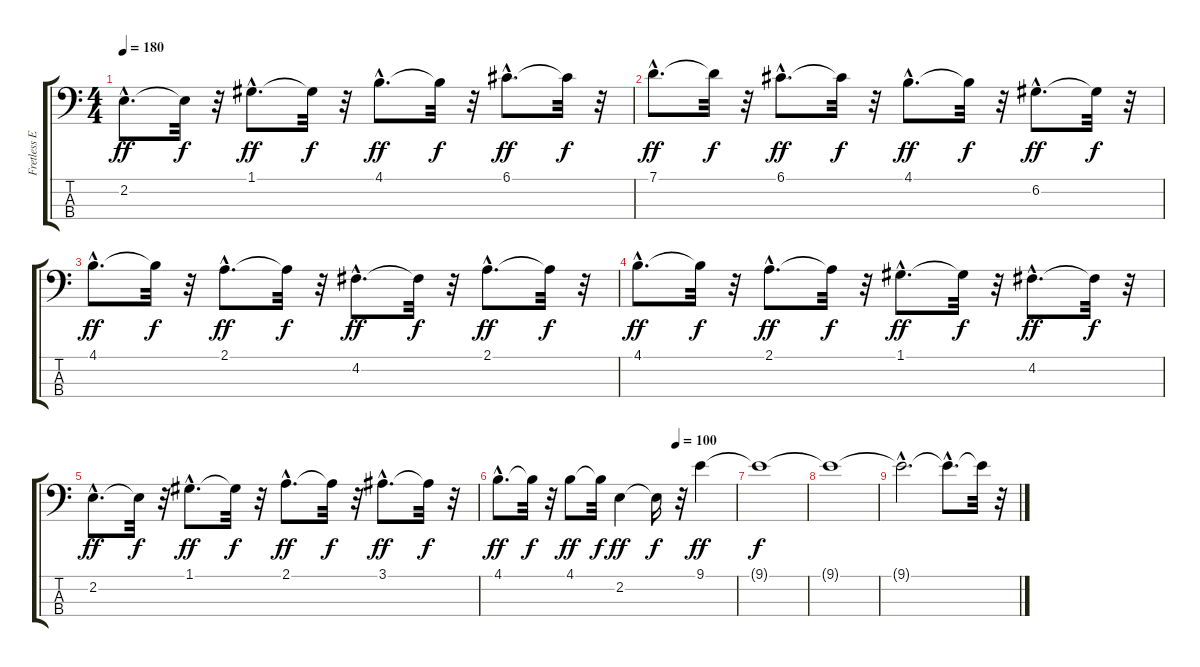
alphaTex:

\track ("Fretless E. Bass" "Fretless E") {instrument fretlessbass}
\staff {score tabs}
\tuning (G2 D2 A1 E1) {hide}
\ts (4 4)
\tempo 180
\clef f4
\ks c
2.2{hac}.8{d dy ff} 2.2{t}.32{dy f} r.32 1.1{hac}.8{d dy ff} 1.1{t}.32{dy f} r.32 4.1{hac}.8{d dy ff} 4.1{t}.32{dy f} r.32 6.1{hac}.8{d dy ff} 6.1{t}.32{dy f} r.32 |
7.1{hac}.8{d dy ff} 7.1{t}.32{dy f} r.32 6.1{hac}.8{d dy ff} 6.1{t}.32{dy f} r.32 4.1{hac}.8{d dy ff} 4.1{t}.32{dy f} r.32 6.2{hac}.8{d dy ff} 6.2{t}.32{dy f} r.32 |
4.1{hac}.8{d dy ff} 4.1{t}.32{dy f} r.32 2.1{hac}.8{d dy ff} 2.1{t}.32{dy f} r.32 4.2{hac}.8{d dy ff} 4.2{t}.32{dy f} r.32 2.1{hac}.8{d dy ff} 2.1{t}.32{dy f} r.32 |
4.1{hac}.8{d dy ff} 4.1{t}.32{dy f} r.32 2.1{hac}.8{d dy ff} 2.1{t}.32{dy f} r.32 1.1{hac}.8{d dy ff} 1.1{t}.32{dy f} r.32 4.2{hac}.8{d dy ff} 4.2{t}.32{dy f} r.32 |
2.2{hac}.8{d dy ff} 2.2{t}.32{dy f} r.32 1.1{hac}.8{d dy ff} 1.1{t}.32{dy f} r.32 2.1{hac}.8{d dy ff} 2.1{t}.32{dy f} r.32 3.1{hac}.8{d dy ff} 3.1{t}.32{dy f} r.32 |
\tempo (100 0.75)
4.1{hac}.8{d dy ff} 4.1{t}.32{dy f} r.32 4.1.8{dy ff} 4.1{t}.32{dy f} 2.2.4{dy ff} 2.2{t}.16{dy f} r.32 9.1.4{dy ff} |
9.1{t}.1{dy f} |
9.1{t}.1 |
9.1{hac t}.2{d} 9.1{hac t}.8{d} 9.1{t}.32 r.32
